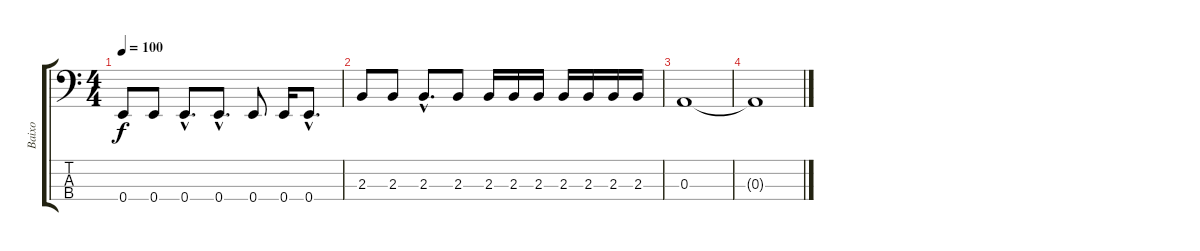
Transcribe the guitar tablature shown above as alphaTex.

\track ("Baixo" "Baixo") {instrument electricbassfinger}
\staff {score tabs}
\tuning (G2 D2 A1 E1) {hide}
\ts (4 4)
\tempo 100
\clef f4
\ks c
0.4.8{dy f} 0.4.8 0.4{hac}.8{d} 0.4{hac}.8{d} 0.4.8 0.4.16 0.4{hac}.8{d} |
2.3.8 2.3.8 2.3{hac}.8{d} 2.3.8 2.3.16 2.3.16 2.3.16 2.3.16 2.3.16 2.3.16 2.3.16 |
0.3.1{volume 0} |
0.3{t}.1
